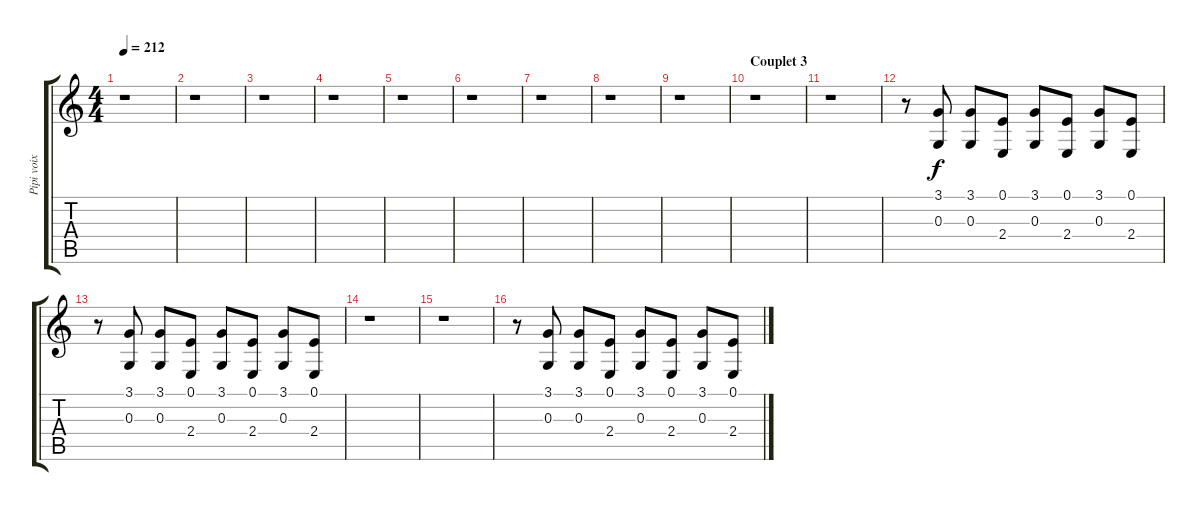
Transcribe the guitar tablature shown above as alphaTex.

\track ("Pipi voix" "Pipi voix") {instrument englishhorn}
\staff {score tabs}
\tuning (E4 B3 G3 D3 A2 E2) {hide}
\ts (4 4)
\tempo 212
\clef g2
\ks c
r.1{dy f} |
r.1 |
r.1 |
r.1 |
r.1 |
r.1 |
r.1 |
r.1 |
r.1 |
\section ("" "Couplet 3")
r.1 |
r.1 |
r.8{volume 13 balance 6 instrument englishhorn} (3.1 0.3).8 (3.1 0.3).8 (0.1 2.4).8 (3.1 0.3).8 (0.1 2.4).8 (3.1 0.3).8 (0.1 2.4).8 |
r.8 (3.1 0.3).8 (3.1 0.3).8 (0.1 2.4).8 (3.1 0.3).8 (0.1 2.4).8 (3.1 0.3).8 (0.1 2.4).8 |
r.1 |
r.1 |
r.8 (3.1 0.3).8 (3.1 0.3).8 (0.1 2.4).8 (3.1 0.3).8 (0.1 2.4).8 (3.1 0.3).8 (0.1 2.4).8
